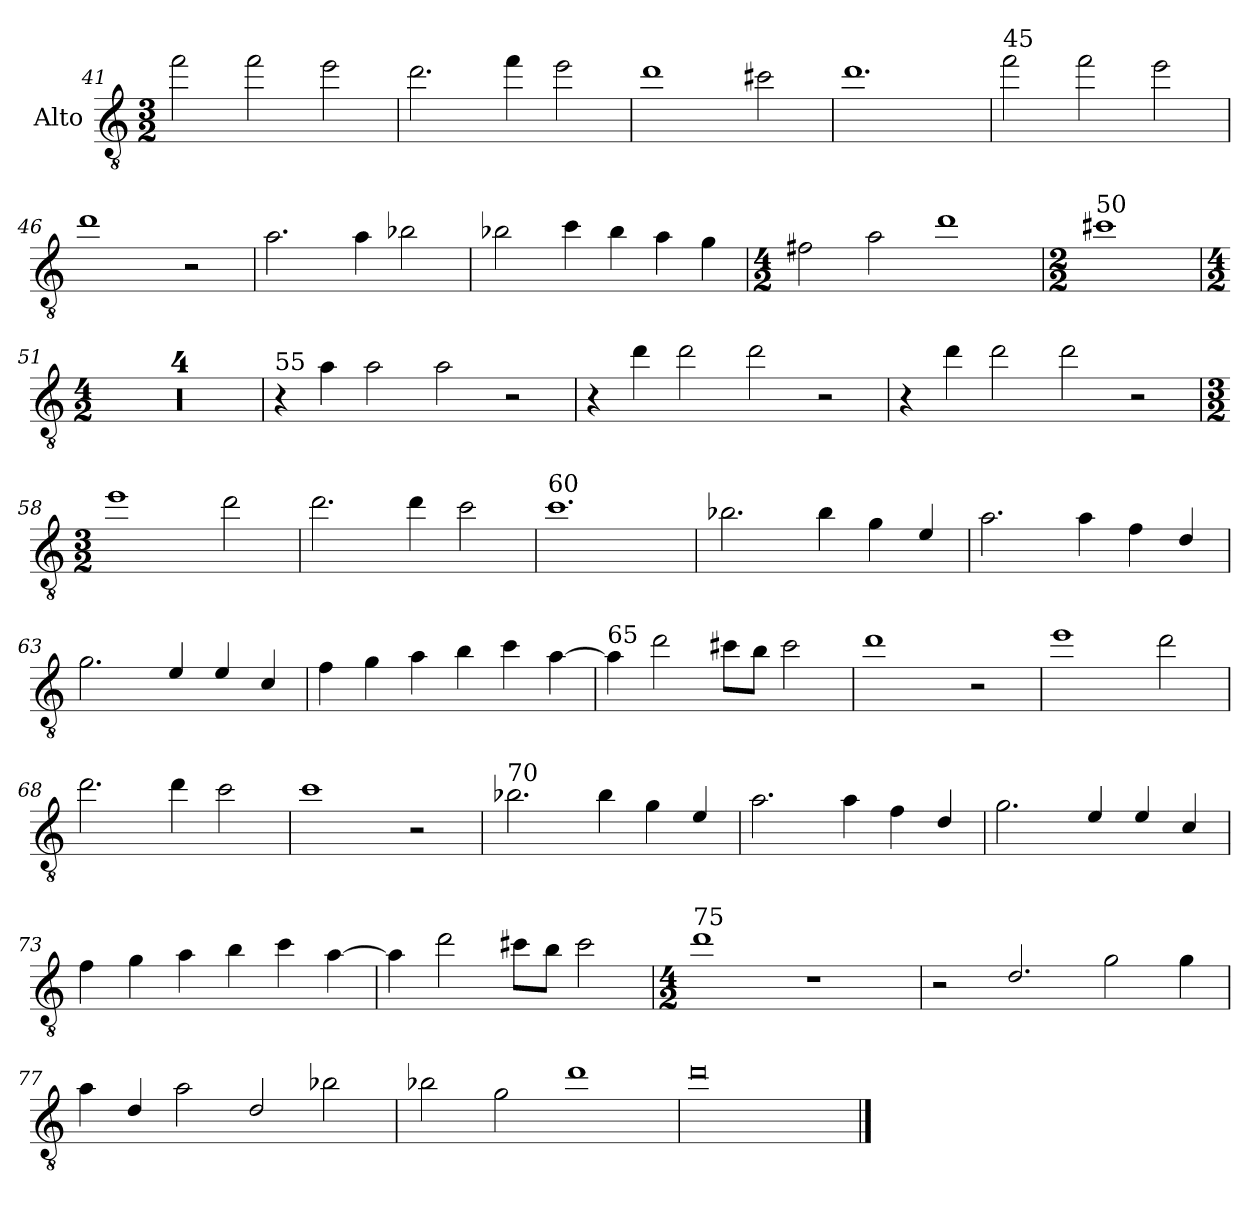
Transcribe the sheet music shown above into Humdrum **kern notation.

**kern
*part1
*staff1
*I"Alto
*clefGv2
*ITrd4c7
*k[b-]
*M3/2
=41
2b-\
2b-\
2a\
=42
2.g\
4b-\
2a\
=43
1g
2f#X\
=44
1.g
!!LO:PB:g=z
=45
!LO:TX:a:t=45
2b-\
2b-\
2a\
=46
1g
2r
=47
2.d\
4d\
2e-X\
=48
2e-X\
4f\
4e-\
4d\
4c\
=49
*M4/2
2Bn\
2d\
1g
=50
*M2/2
!LO:TX:a:t=50
1f#X
!!LO:LB:g=z
=51
*M4/2
0r
=52
0r
=53
0r
=54
0r
=55
!LO:TX:a:t=55
4r
4d\
2d\
2d\
2r
=56
4r
4g\
2g\
2g\
2r
!!LO:LB:g=z
=57
4r
4g\
2g\
2g\
2r
=58
*M3/2
1a
2g\
!!LO:LB:g=z
=59
2.g\
4g\
2f\
=60
!LO:TX:a:t=60
1.f
=61
2.e-X\
4e-\
4c\
4A/
=62
2.d\
4d\
4B-\
4G/
=63
2.c\
4A/
4A/
4F/
!!LO:PB:g=z
=64
4B-\
4c\
4d\
4e\
4f\
[4d\
=65
!LO:TX:a:t=65
4d\]
2g\
8f#X\L
8e\J
2f#\
=66
1g
2r
=67
1a
2g\
=68
2.g\
4g\
2f\
=69
1f
2r
!!LO:LB:g=z
=70
!LO:TX:a:t=70
2.e-X\
4e-\
4c\
4A/
=71
2.d\
4d\
4B-\
4G/
=72
2.c\
4A/
4A/
4F/
=73
4B-\
4c\
4d\
4e\
4f\
[4d\
=74
4d\]
2g\
8f#X\L
8e\J
2f#\
!!LO:LB:g=z
=75
*M4/2
!LO:TX:a:t=75
1g
1r
=76
2r
2.G/
2c\
4c\
=77
4d\
4G/
2d\
2G/
2e-X\
=78
2e-X\
2c\
1g
=79
0g
==
*-
